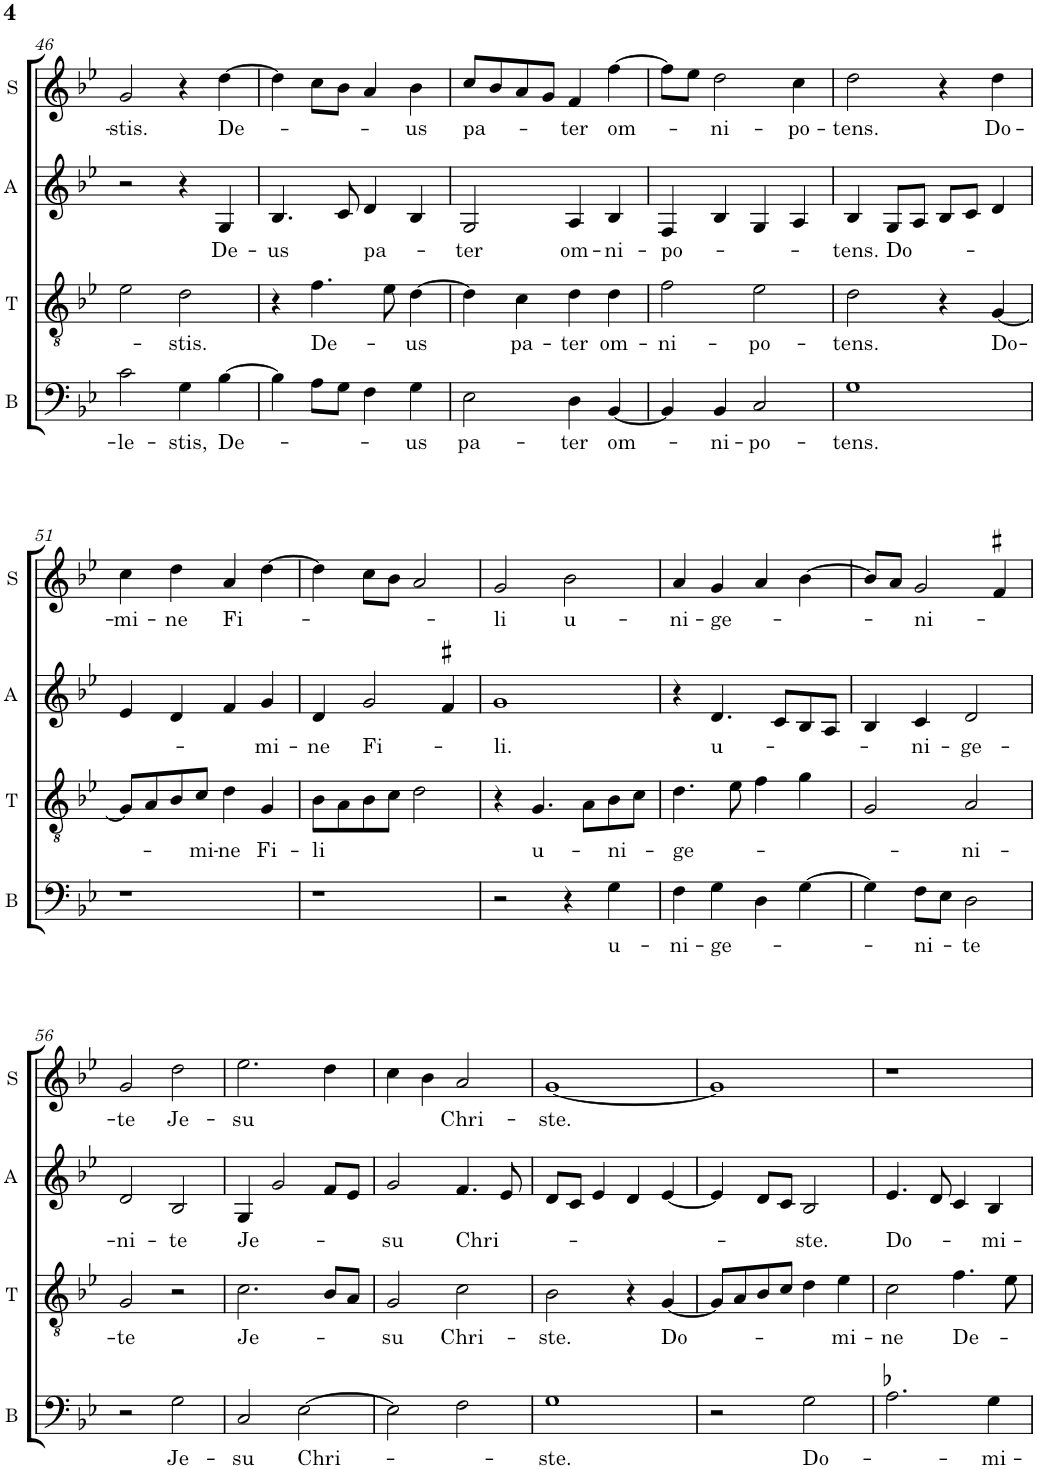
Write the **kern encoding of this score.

**kern	**text	**kern	**text	**kern	**text	**kern	**text
*part4	*part4	*part3	*part3	*part2	*part2	*part1	*part1
*staff4	*staff4	*staff3	*staff3	*staff2	*staff2	*staff1	*staff1
*I"B	*	*I"T	*	*I"A	*	*I"S	*
*I'B	*	*I'T	*	*I'A	*	*I'S	*
!!LO:PB:g=z
*clefF4	*	*clefGv2	*	*clefG2	*	*clefG2	*
*	*	*	*	*	*	*Trd4c7	*
*k[b-e-]	*	*k[b-e-]	*	*k[b-e-]	*	*k[b-e-]	*
*B-:	*	*B-:	*	*B-:	*	*B-:	*
*M2/2	*	*M2/2	*	*M2/2	*	*M2/2	*
*met(c|)	*	*met(c|)	*	*met(c|)	*	*met(c|)	*
=46	=46	=46	=46	=46	=46	=46	=46
!	!LO:LY:b	!	!	!	!	!	!LO:LY:b
2c\	-le-	2e-\	.	2r	.	2g/	-stis.
!	!LO:LY:b	!	!LO:LY:b	!	!	!	!
4G\	-stis,	2d\	-stis.	4r	.	4r	.
!	!LO:LY:b	!	!	!	!LO:LY:b	!	!LO:LY:b
[4B-\	De-	.	.	4G/	De-	[4dd\	De-
=47	=47	=47	=47	=47	=47	=47	=47
!	!	!	!	!	!LO:LY:b	!	!
4B-\]	.	4r	.	4.B-/	-us	4dd\]	.
!	!	!	!LO:LY:b	!	!	!	!
8A\L	.	4.f\	De-	.	.	8cc\L	.
8G\J	.	.	.	8c/	.	8b-\J	.
!	!	!	!	!	!LO:LY:b	!	!
4F\	.	.	.	4d/	pa-	4a/	.
.	.	8e-\	.	.	.	.	.
!	!LO:LY:b	!	!LO:LY:b	!	!	!	!LO:LY:b
4G\	-us	[4d\	-us	4B-/	.	4b-\	-us
=48	=48	=48	=48	=48	=48	=48	=48
!	!LO:LY:b	!	!	!	!LO:LY:b	!	!LO:LY:b
2E-\	pa-	4d\]	.	2G/	-ter	8cc/L	pa-
.	.	.	.	.	.	8b-/	.
!	!	!	!LO:LY:b	!	!	!	!
.	.	4c\	pa-	.	.	8a/	.
.	.	.	.	.	.	8g/J	.
!	!LO:LY:b	!	!LO:LY:b	!	!LO:LY:b	!	!LO:LY:b
4D\	-ter	4d\	-ter	4A/	om-	4f/	-ter
!	!LO:LY:b	!	!LO:LY:b	!	!LO:LY:b	!	!LO:LY:b
[4BB-/	om-	4d\	om-	4B-/	-ni-	[4ff\	om-
=49	=49	=49	=49	=49	=49	=49	=49
!	!	!	!LO:LY:b	!	!LO:LY:b	!	!
4BB-/]	.	2f\	-ni-	4F/	-po-	8ff\L]	.
.	.	.	.	.	.	8ee-\J	.
!	!LO:LY:b	!	!	!	!	!	!LO:LY:b
4BB-/	-ni-	.	.	4B-/	.	2dd\	-ni-
!	!LO:LY:b	!	!LO:LY:b	!	!	!	!
2C/	-po-	2e-\	-po-	4G/	.	.	.
!	!	!	!	!	!	!	!LO:LY:b
.	.	.	.	4A/	.	4cc\	-po-
=50	=50	=50	=50	=50	=50	=50	=50
!	!LO:LY:b	!	!LO:LY:b	!	!LO:LY:b	!	!LO:LY:b
1G	-tens.	2d\	-tens.	4B-/	-tens.	2dd\	-tens.
!	!	!	!	!	!LO:LY:b	!	!
.	.	.	.	8G/L	Do-	.	.
.	.	.	.	8A/J	.	.	.
.	.	4r	.	8B-/L	.	4r	.
.	.	.	.	8c/J	.	.	.
!	!	!	!LO:LY:b	!	!	!	!LO:LY:b
.	.	[4G/	Do-	4d/	.	4dd\	Do-
!!LO:LB:g=z
=51	=51	=51	=51	=51	=51	=51	=51
!	!	!	!	!	!	!	!LO:LY:b
1r	.	8G/L]	.	4e-/	.	4cc\	-mi-
.	.	8A/	.	.	.	.	.
!	!	!	!	!	!	!	!LO:LY:b
.	.	8B-/	.	4d/	.	4dd\	-ne
!	!	!	!LO:LY:b	!	!	!	!
.	.	8c/J	-mi-	.	.	.	.
!	!	!	!LO:LY:b	!	!	!	!LO:LY:b
.	.	4d\	-ne	4f/	.	4a/	Fi-
!	!	!	!LO:LY:b	!	!LO:LY:b	!	!
.	.	4G/	Fi-	4g/	-mi-	[4dd\	.
=52	=52	=52	=52	=52	=52	=52	=52
!	!	!	!LO:LY:b	!	!LO:LY:b	!	!
1r	.	8B-\L	-li	4d/	-ne	4dd\]	.
.	.	8A\	.	.	.	.	.
!	!	!	!	!	!LO:LY:b	!	!
.	.	8B-\	.	2g/	Fi-	8cc\L	.
.	.	8c\J	.	.	.	8b-\J	.
.	.	2d\	.	.	.	2a/	.
.	.	.	.	4f#X/	.	.	.
=53	=53	=53	=53	=53	=53	=53	=53
!	!	!	!	!	!LO:LY:b	!	!LO:LY:b
2r	.	4r	.	1g	-li.	2g/	-li
!	!	!	!LO:LY:b	!	!	!	!
.	.	4.G/	u-	.	.	.	.
!	!	!	!	!	!	!	!LO:LY:b
4r	.	.	.	.	.	2b-\	u-
.	.	8A\L	.	.	.	.	.
!	!LO:LY:b	!	!LO:LY:b	!	!	!	!
4G\	u-	8B-\	-ni-	.	.	.	.
.	.	8c\J	.	.	.	.	.
=54	=54	=54	=54	=54	=54	=54	=54
!	!LO:LY:b	!	!LO:LY:b	!	!	!	!LO:LY:b
4F\	-ni-	4.d\	-ge-	4r	.	4a/	-ni-
!	!LO:LY:b	!	!	!	!LO:LY:b	!	!LO:LY:b
4G\	-ge-	.	.	4.d/	u-	4g/	-ge-
.	.	8e-\	.	.	.	.	.
4D\	.	4f\	.	.	.	4a/	.
.	.	.	.	8c/L	.	.	.
[4G\	.	4g\	.	8B-/	.	[4b-\	.
.	.	.	.	8A/J	.	.	.
=55	=55	=55	=55	=55	=55	=55	=55
4G\]	.	2G/	.	4B-/	.	8b-/L]	.
.	.	.	.	.	.	8a/J	.
!	!LO:LY:b	!	!	!	!LO:LY:b	!	!LO:LY:b
8F\L	-ni-	.	.	4c/	-ni-	2g/	ni-
8E-\J	.	.	.	.	.	.	.
!	!LO:LY:b	!	!LO:LY:b	!	!LO:LY:b	!	!
2D\	-te	2A/	-ni-	2d/	-ge-	.	.
.	.	.	.	.	.	4f#X/	.
!!LO:LB:g=z
=56	=56	=56	=56	=56	=56	=56	=56
!	!	!	!LO:LY:b	!	!LO:LY:b	!	!LO:LY:b
2r	.	2G/	-te	2d/	-ni-	2g/	-te
!	!LO:LY:b	!	!	!	!LO:LY:b	!	!LO:LY:b
2G\	Je-	2r	.	2B-/	-te	2dd\	Je-
=57	=57	=57	=57	=57	=57	=57	=57
!	!LO:LY:b	!	!LO:LY:b	!	!LO:LY:b	!	!LO:LY:b
2C/	-su	2.c\	Je-	4G/	Je-	2.ee-\	-su
.	.	.	.	2g/	.	.	.
!	!LO:LY:b	!	!	!	!	!	!
[2E-\	Chri-	.	.	.	.	.	.
.	.	8B-/L	.	8f/L	.	4dd\	.
.	.	8A/J	.	8e-/J	.	.	.
=58	=58	=58	=58	=58	=58	=58	=58
!	!	!	!LO:LY:b	!	!LO:LY:b	!	!
2E-\]	.	2G/	-su	2g/	-su	4cc\	.
.	.	.	.	.	.	4b-\	.
!	!	!	!LO:LY:b	!	!LO:LY:b	!	!LO:LY:b
2F\	.	2c\	Chri-	4.f/	Chri-	2a/	Chri-
.	.	.	.	8e-/	.	.	.
=59	=59	=59	=59	=59	=59	=59	=59
!	!LO:LY:b	!	!LO:LY:b	!	!	!	!LO:LY:b
1G	-ste.	2B-\	-ste.	8d/L	.	[1g	-ste.
.	.	.	.	8c/J	.	.	.
.	.	.	.	4e-/	.	.	.
.	.	4r	.	4d/	.	.	.
!	!	!	!LO:LY:b	!	!	!	!
.	.	[4G/	Do-	[4e-/	.	.	.
=60	=60	=60	=60	=60	=60	=60	=60
2r	.	8G/L]	.	4e-/]	.	1g]	.
.	.	8A/	.	.	.	.	.
.	.	8B-/	.	8d/L	.	.	.
.	.	8c/J	.	8c/J	.	.	.
!	!LO:LY:b	!	!	!	!LO:LY:b	!	!
2G\	Do-	4d\	.	2B-/	-ste.	.	.
!	!	!	!LO:LY:b	!	!	!	!
.	.	4e-\	-mi-	.	.	.	.
=61	=61	=61	=61	=61	=61	=61	=61
!	!	!	!LO:LY:b	!	!LO:LY:b	!	!
2.A-X\	.	2c\	-ne	4.e-/	Do-	1r	.
.	.	.	.	8d/	.	.	.
!	!	!	!LO:LY:b	!	!	!	!
.	.	4.f\	De-	4c/	.	.	.
!	!LO:LY:b	!	!	!	!LO:LY:b	!	!
4G\	-mi-	.	.	4B-/	-mi-	.	.
.	.	8e-\	.	.	.	.	.
=	=	=	=	=	=	=	=
*-	*-	*-	*-	*-	*-	*-	*-
